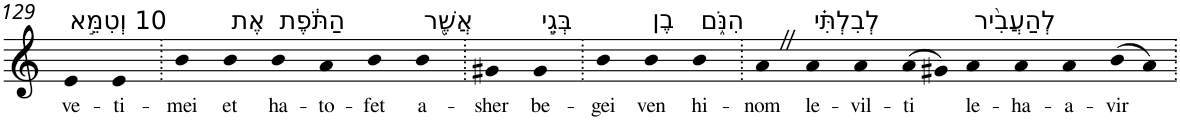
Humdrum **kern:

**kern	**text
*part1	*part1
*staff1	*staff1
*I"Piano	*
*I'Pno	*
!!LO:PB:g=z
*clefG2	*
*k[]	*
=129	=129
!LO:TX:a:t=10 וְטִמֵּ֣א	!
!	!LO:LY:b
4e	ve-
!	!LO:LY:b
4e	-ti-
=130.	=130.
!	!LO:LY:b
4b	-mei
!LO:TX:a:t=אֶת	!
!	!LO:LY:b
4b	et
!LO:TX:a:t=הַתֹּ֔פֶת	!
!	!LO:LY:b
4b	ha-
!	!LO:LY:b
4a	-to-
!	!LO:LY:b
4b	-fet
!LO:TX:a:t=אֲשֶׁ֖ר	!
!	!LO:LY:b
4b	a-
=131.	=131.
!	!LO:LY:b
4g#X	-sher
!LO:TX:a:t=בְּגֵ֣י	!
!	!LO:LY:b
4g#	be-
=132.	=132.
!	!LO:LY:b
4b	-gei
!LO:TX:a:t=בֶן	!
!	!LO:LY:b
4b	ven
!LO:TX:a:t=הִנֹּ֑ם	!
!	!LO:LY:b
4b	hi-
=133.	=133.
!	!LO:LY:b
4aZ	-nom
!LO:TX:a:t=לְבִלְתִּ֗י	!
!	!LO:LY:b
4a	le-
!	!LO:LY:b
4a	-vil-
!	!LO:LY:b
(>8a	-ti
8g#X)	.
!LO:TX:a:t=לְהַעֲבִ֨יר	!
!	!LO:LY:b
4a	le-
!	!LO:LY:b
4a	-ha-
!	!LO:LY:b
4a	-a-
!	!LO:LY:b
(>8b	-vir
8a)	.
=.	=.
*-	*-
